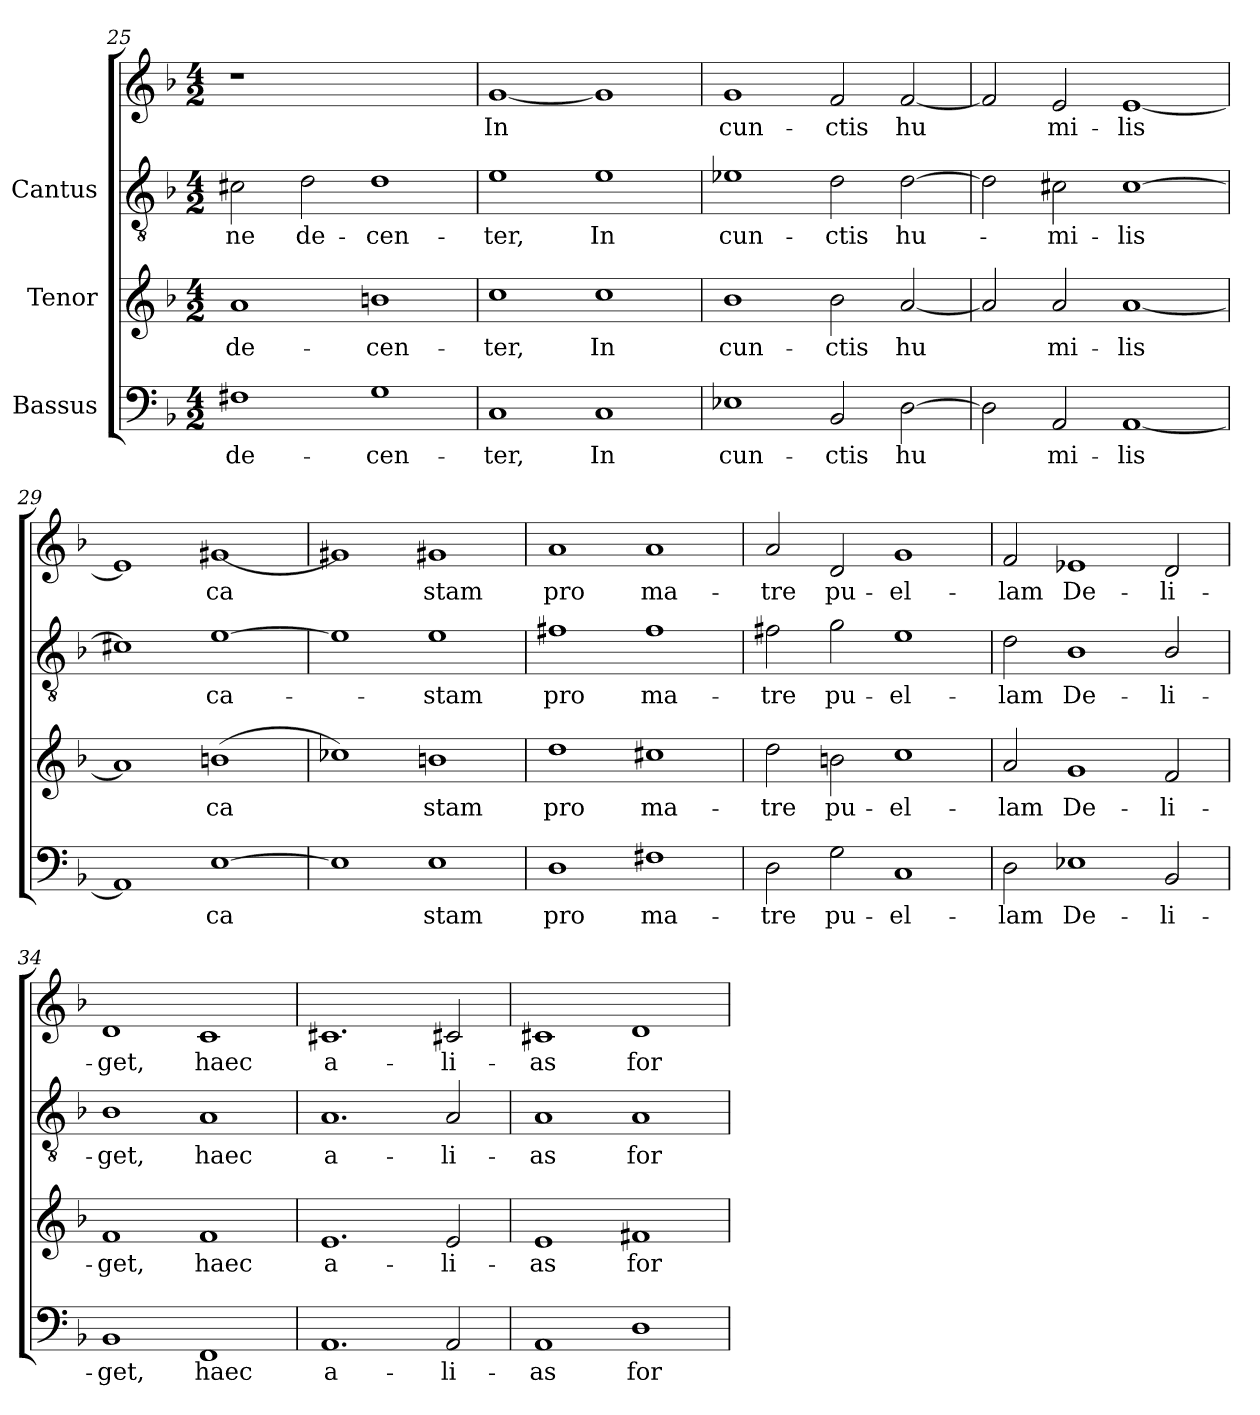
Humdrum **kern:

**kern	**text	**kern	**text	**kern	**text	**kern	**text
*part3	*part3	*part2	*part2	*part1	*part1	*part1	*part1
*staff4	*staff4	*staff3	*staff3	*staff2	*staff2	*staff1	*staff1
*I"Bassus	*	*I"Tenor	*	*I"Cantus	*	*	*
*clefF4	*	*clefG2	*	*clefGv2	*	*clefG2	*
*k[b-]	*	*k[b-]	*	*k[b-]	*	*k[b-]	*
*F:	*	*F:	*	*F:	*	*F:	*
*M4/2	*	*M4/2	*	*M4/2	*	*M4/2	*
=25	=25	=25	=25	=25	=25	=25	=25
!	!LO:LY:b:cj	!	!LO:LY:b:cj	!	!LO:LY:b:cj	!	!
1F#X	de-	1a	de-	2c#X\	-ne	1r	.
!	!	!	!	!	!LO:LY:b:cj	!	!
.	.	.	.	2d\	de-	.	.
!	!LO:LY:b:cj	!	!LO:LY:b:cj	!	!LO:LY:b:cj	!	!
1G	-cen-	1bn	-cen-	1d	-cen-	1ryy	.
=26	=26	=26	=26	=26	=26	=26	=26
!	!LO:LY:b:cj	!	!LO:LY:b:cj	!	!LO:LY:b:cj	!	!LO:LY:b:cj
1C	-ter,	1cc	-ter,	1e	ter,	[<1g	-In
!	!LO:LY:b:cj	!	!LO:LY:b:cj	!	!LO:LY:b:cj	!	!LO:LY:b:cj
1C	In	1cc	In	1e	In	1g]	.
=27	=27	=27	=27	=27	=27	=27	=27
!	!LO:LY:b:cj	!	!LO:LY:b:cj	!	!LO:LY:b:cj	!	!LO:LY:b:cj
1E-X	cun-	1b-	cun-	1e-X	-cun-	1g	cun-
!	!LO:LY:b:cj	!	!LO:LY:b:cj	!	!LO:LY:b:cj	!	!LO:LY:b:cj
2BB-/	-ctis	2b-\	-ctis	2d\	-ctis	2f/	-ctis
!	!LO:LY:b:cj	!	!LO:LY:b:cj	!	!LO:LY:b:cj	!	!LO:LY:b:cj
[>2D\	hu-	[<2a/	hu-	[>2d\	hu-	[<2f/	hu-
=28	=28	=28	=28	=28	=28	=28	=28
!	!LO:LY:b:cj	!	!LO:LY:b:cj	!	!LO:LY:b:cj	!	!LO:LY:b:cj
2D\]	-	2a/]	-	2d\]	.	2f/]	-
!	!LO:LY:b:cj	!	!LO:LY:b:cj	!	!LO:LY:b:cj	!	!LO:LY:b:cj
2AA/	mi-	2a/	mi-	2c#X\	mi-	2e/	mi-
!	!LO:LY:b:cj	!	!LO:LY:b:cj	!	!LO:LY:b:cj	!	!LO:LY:b:cj
[<1AA	-lis	[<1a	-lis	[>1c#	-lis	[<1e	-lis
!!LO:PB:g=z
=29	=29	=29	=29	=29	=29	=29	=29
!	!LO:LY:b:cj	!	!LO:LY:b:cj	!	!LO:LY:b:cj	!	!LO:LY:b:cj
1AA]	.	1a]	.	1c#X]	-	1e]	.
!	!LO:LY:b:cj	!	!LO:LY:b:cj	!	!LO:LY:b:cj	!	!LO:LY:b:cj
[>1E	ca-	[>1bn	ca-	[>1e	ca-	[<1g#X	ca-
=30	=30	=30	=30	=30	=30	=30	=30
!	!LO:LY:b:cj	!	!LO:LY:b:cj	!	!LO:LY:b:cj	!	!LO:LY:b:cj
1E]	-	1cc-X]	-	1e]	.	1g#X]	-
!	!LO:LY:b:cj	!	!LO:LY:b:cj	!	!LO:LY:b:cj	!	!LO:LY:b:cj
1E	stam	1bn	stam	1e	stam	1g#X	stam
=31	=31	=31	=31	=31	=31	=31	=31
!	!LO:LY:b:cj	!	!LO:LY:b:cj	!	!LO:LY:b:cj	!	!LO:LY:b:cj
1D	pro	1dd	pro	1f#X	-pro	1a	pro
!	!LO:LY:b:cj	!	!LO:LY:b:cj	!	!LO:LY:b:cj	!	!LO:LY:b:cj
1F#X	ma-	1cc#X	ma-	1f#	ma-	1a	ma-
=32	=32	=32	=32	=32	=32	=32	=32
!	!LO:LY:b:cj	!	!LO:LY:b:cj	!	!LO:LY:b:cj	!	!LO:LY:b:cj
2D\	-tre	2dd\	-tre	2f#X\	-tre	2a/	-tre
!	!LO:LY:b:cj	!	!LO:LY:b:cj	!	!LO:LY:b:cj	!	!LO:LY:b:cj
2G\	pu-	2bn\	pu-	2g\	pu-	2d/	pu-
!	!LO:LY:b:cj	!	!LO:LY:b:cj	!	!LO:LY:b:cj	!	!LO:LY:b:cj
1C	-el-	1cc	-el-	1e	-el-	1g	-el-
=33	=33	=33	=33	=33	=33	=33	=33
!	!LO:LY:b:cj	!	!LO:LY:b:cj	!	!LO:LY:b:cj	!	!LO:LY:b:cj
2D\	-lam	2a/	-lam	2d\	-lam	2f/	-lam
!	!LO:LY:b:cj	!	!LO:LY:b:cj	!	!LO:LY:b:cj	!	!LO:LY:b:cj
1E-X	De-	1g	De-	1B-	De-	1e-X	De-
!	!LO:LY:b:cj	!	!LO:LY:b:cj	!	!LO:LY:b:cj	!	!LO:LY:b:cj
2BB-/	-li-	2f/	-li-	2B-/	-li-	2d/	-li-
!!LO:LB:g=z
=34	=34	=34	=34	=34	=34	=34	=34
!	!LO:LY:b:cj	!	!LO:LY:b:cj	!	!LO:LY:b:cj	!	!LO:LY:b:cj
1BB-	-get,	1f	-get,	1B-	get,	1d	-get,
!	!LO:LY:b:cj	!	!LO:LY:b:cj	!	!LO:LY:b:cj	!	!LO:LY:b:cj
1FF	haec	1f	haec	1A	haec	1c	haec
=35	=35	=35	=35	=35	=35	=35	=35
!	!LO:LY:b:cj	!	!LO:LY:b:cj	!	!LO:LY:b:cj	!	!LO:LY:b:cj
1.AA	a-	1.e	a-	1.A	-a-	1.c#X	a-
!	!LO:LY:b:cj	!	!LO:LY:b:cj	!	!LO:LY:b:cj	!	!LO:LY:b:cj
2AA/	-li-	2e/	-li-	2A/	-li-	2c#X/	-li-
=36	=36	=36	=36	=36	=36	=36	=36
!	!LO:LY:b:cj	!	!LO:LY:b:cj	!	!LO:LY:b:cj	!	!LO:LY:b:cj
1AA	-as	1e	-as	1A	-as	1c#X	-as
!	!LO:LY:b:cj	!	!LO:LY:b:cj	!	!LO:LY:b:cj	!	!LO:LY:b:cj
1D	for-	1f#X	for-	1A	for-	1d	for-
=	=	=	=	=	=	=	=
*-	*-	*-	*-	*-	*-	*-	*-
